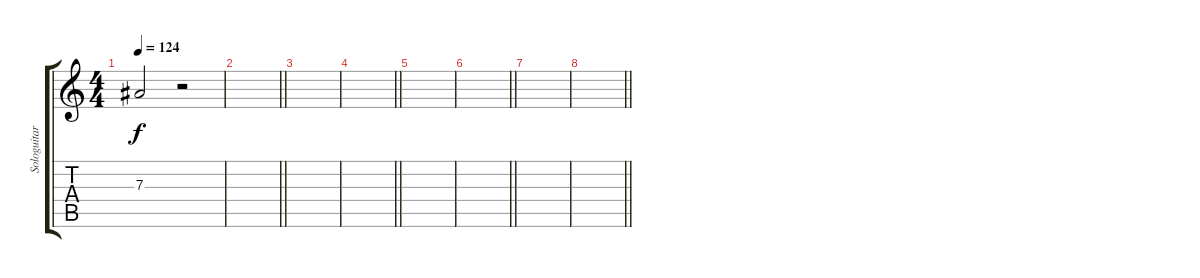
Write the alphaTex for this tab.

\track ("Sologuitar" "Sologuitar") {instrument overdrivenguitar}
\staff {score tabs}
\tuning (C4 G3 Eb3 Bb2 F2 C2) {hide}
\ts (4 4)
\tempo 124
\clef g2
\ks c
7.3{t}.2{dy f} r.2 |
\barLineRight lightlight
|
|
\barLineRight lightlight
|
|
\barLineRight lightlight
|
|
\barLineRight lightlight
